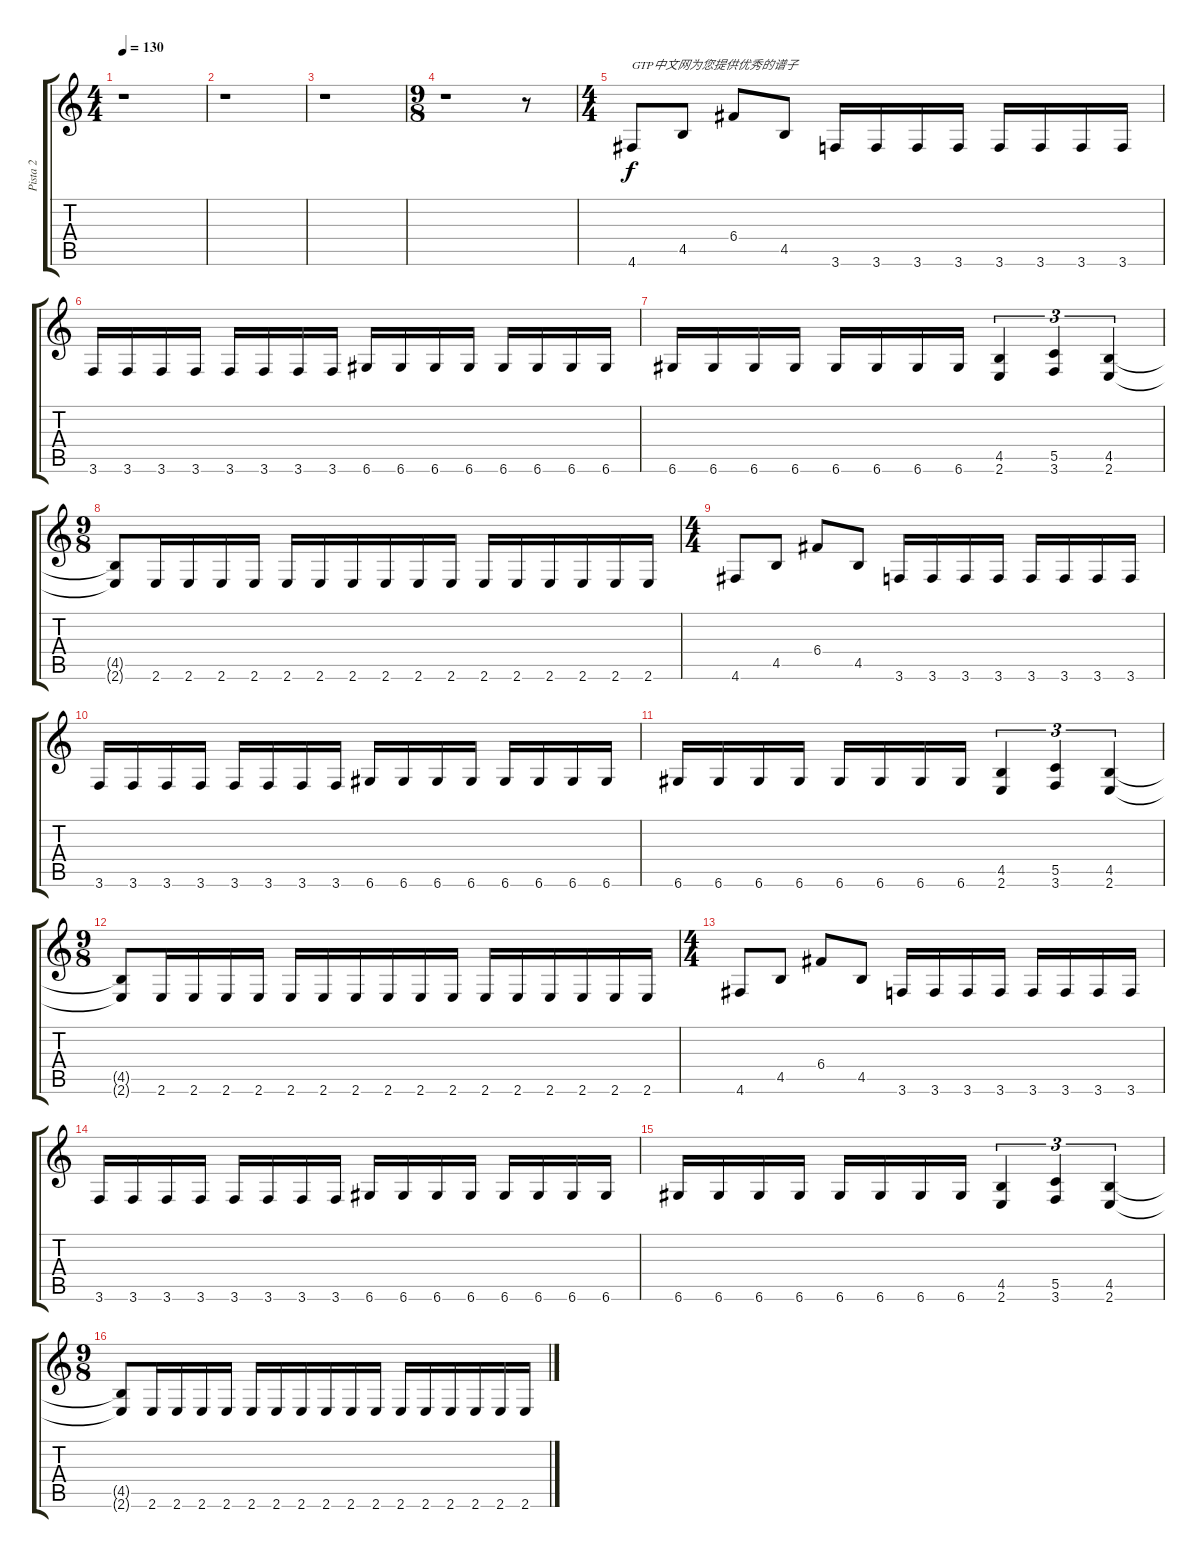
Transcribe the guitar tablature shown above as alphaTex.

\track ("Pista 2" "Pista 2") {instrument distortionguitar}
\staff {score tabs}
\tuning (D4 A3 F3 C3 G2 D2) {hide}
\ts (4 4)
\tempo 130
\clef g2
\ks c
r.1{dy f instrument distortionguitar} |
r.1 |
r.1 |
\ts (9 8)
r.1 r.8 |
\ts (4 4)
4.6.8{txt "GTP中文网为您提供优秀的谱子"} 4.5.8 6.4.8 4.5.8 3.6.16 3.6.16 3.6.16 3.6.16 3.6.16 3.6.16 3.6.16 3.6.16 |
3.6.16 3.6.16 3.6.16 3.6.16 3.6.16 3.6.16 3.6.16 3.6.16 6.6.16 6.6.16 6.6.16 6.6.16 6.6.16 6.6.16 6.6.16 6.6.16 |
6.6.16 6.6.16 6.6.16 6.6.16 6.6.16 6.6.16 6.6.16 6.6.16 (4.5 2.6).4{tu (3 2)} (5.5 3.6).4{tu (3 2)} (4.5 2.6).4{tu (3 2)} |
\ts (9 8)
(4.5{t} 2.6{t}).8 2.6.16 2.6.16 2.6.16 2.6.16 2.6.16 2.6.16 2.6.16 2.6.16 2.6.16 2.6.16 2.6.16 2.6.16 2.6.16 2.6.16 2.6.16 2.6.16 |
\ts (4 4)
4.6.8 4.5.8 6.4.8 4.5.8 3.6.16 3.6.16 3.6.16 3.6.16 3.6.16 3.6.16 3.6.16 3.6.16 |
3.6.16 3.6.16 3.6.16 3.6.16 3.6.16 3.6.16 3.6.16 3.6.16 6.6.16 6.6.16 6.6.16 6.6.16 6.6.16 6.6.16 6.6.16 6.6.16 |
6.6.16 6.6.16 6.6.16 6.6.16 6.6.16 6.6.16 6.6.16 6.6.16 (4.5 2.6).4{tu (3 2)} (5.5 3.6).4{tu (3 2)} (4.5 2.6).4{tu (3 2)} |
\ts (9 8)
(4.5{t} 2.6{t}).8 2.6.16 2.6.16 2.6.16 2.6.16 2.6.16 2.6.16 2.6.16 2.6.16 2.6.16 2.6.16 2.6.16 2.6.16 2.6.16 2.6.16 2.6.16 2.6.16 |
\ts (4 4)
4.6.8 4.5.8 6.4.8 4.5.8 3.6.16 3.6.16 3.6.16 3.6.16 3.6.16 3.6.16 3.6.16 3.6.16 |
3.6.16 3.6.16 3.6.16 3.6.16 3.6.16 3.6.16 3.6.16 3.6.16 6.6.16 6.6.16 6.6.16 6.6.16 6.6.16 6.6.16 6.6.16 6.6.16 |
6.6.16 6.6.16 6.6.16 6.6.16 6.6.16 6.6.16 6.6.16 6.6.16 (4.5 2.6).4{tu (3 2)} (5.5 3.6).4{tu (3 2)} (4.5 2.6).4{tu (3 2)} |
\ts (9 8)
(4.5{t} 2.6{t}).8 2.6.16 2.6.16 2.6.16 2.6.16 2.6.16 2.6.16 2.6.16 2.6.16 2.6.16 2.6.16 2.6.16 2.6.16 2.6.16 2.6.16 2.6.16 2.6.16
